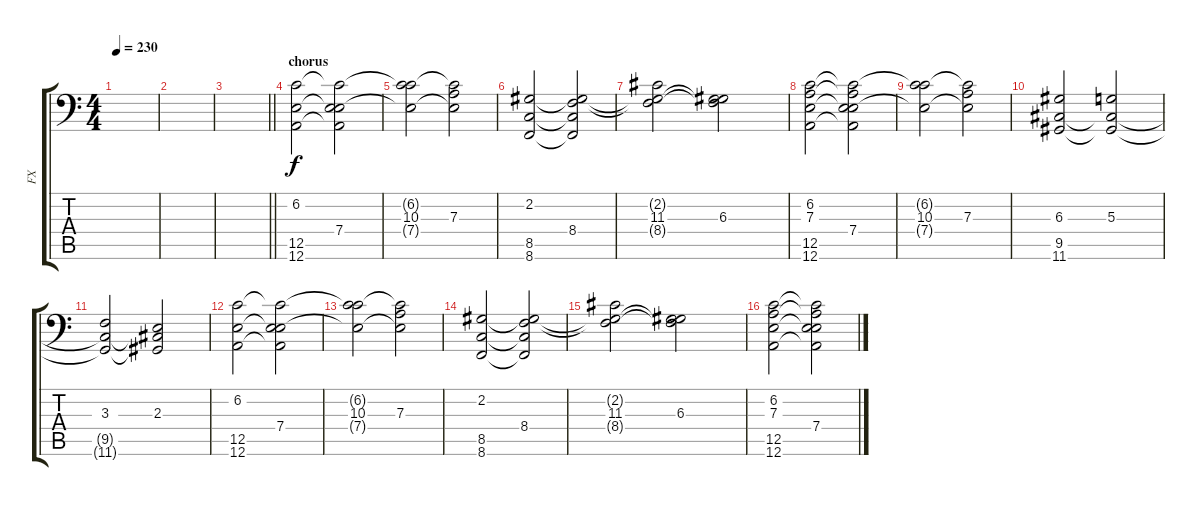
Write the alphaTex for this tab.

\track ("FX" "FX") {instrument stringensemble1}
\staff {score tabs}
\tuning (B3 Gb3 D3 A2 E2 A1) {hide}
\ts (4 4)
\tempo 230
\clef f4
\ks c
|
|
\barLineRight lightlight
|
\section ("" "chorus")
(6.2 12.5 12.6).2{volume 11} (6.2{t} 7.4 12.5{t} 12.6{t}).2 |
(6.2{t} 10.3 7.4{t}).2 (6.2{t} 7.3 7.4{t}).2 |
(2.2 8.5 8.6).2 (2.2{t} 8.4 8.5{t} 8.6{t}).2 |
(2.2{t} 11.3 8.4{t}).2 (2.2{t} 6.3 8.4{t}).2 |
(6.2 7.3 12.5 12.6).2 (6.2{t} 7.3{t} 7.4 12.5{t} 12.6{t}).2 |
(6.2{t} 10.3 7.4{t}).2 (6.2{t} 7.3 7.4{t}).2 |
(6.3 9.5 11.6).2 (5.3 9.5{t} 11.6{t}).2 |
(3.3 9.5{t} 11.6{t}).2 (2.3 9.5{t} 11.6{t}).2 |
(6.2 12.5 12.6).2 (6.2{t} 7.4 12.5{t} 12.6{t}).2 |
(6.2{t} 10.3 7.4{t}).2 (6.2{t} 7.3 7.4{t}).2 |
(2.2 8.5 8.6).2 (2.2{t} 8.4 8.5{t} 8.6{t}).2 |
(2.2{t} 11.3 8.4{t}).2 (2.2{t} 6.3 8.4{t}).2 |
(6.2 7.3 12.5 12.6).2 (6.2{t} 7.3{t} 7.4 12.5{t} 12.6{t}).2
